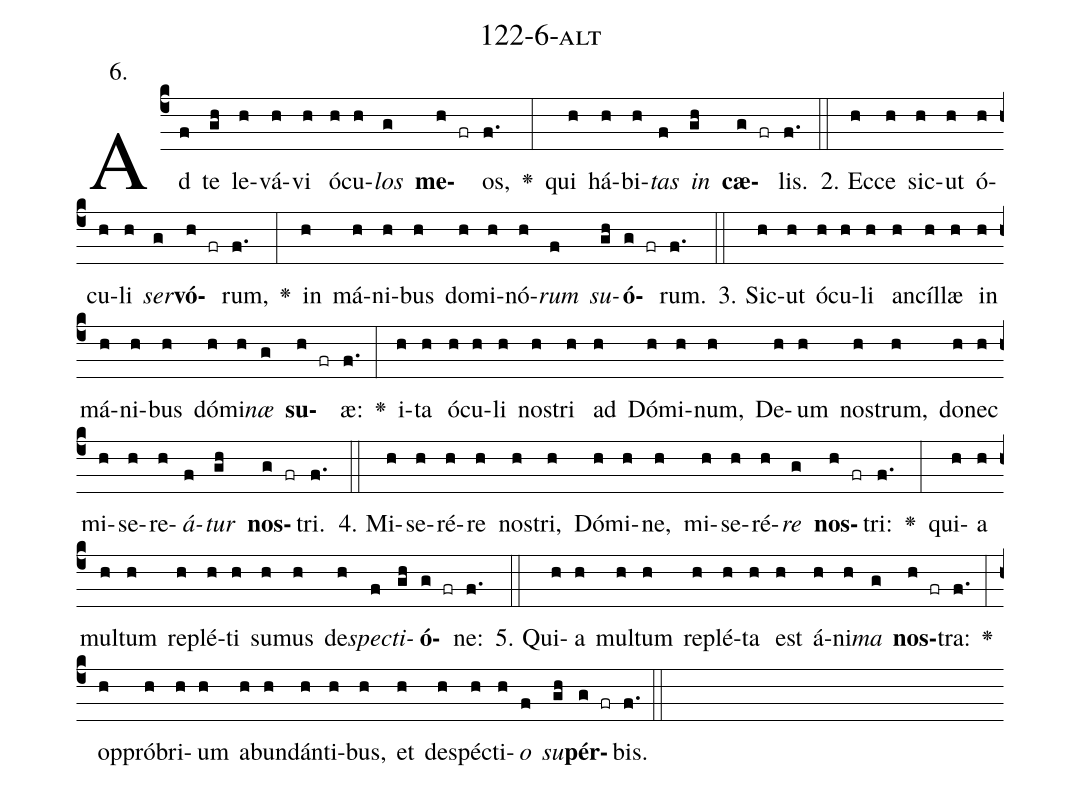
name: 122-6-alt;
annotation: 6.;
%%
(c4)Ad(f) te(gh) le(h)vá(h)vi(h) ó(h)cu(h)<i>los</i>(g) <b>me</b>(h fr)os,(f.) <v>\greheightstar</v>(:) qui(h) há(h)bi(h)<i>tas</i>(f) <i>in</i>(gh) <b>cæ</b>(g fr)lis.(f.) (::)
2. Ec(h)ce(h) sic(h)ut(h) ó(h)cu(h)li(h) <i>ser</i>(g)<b>vó</b>(h fr)rum,(f.) <v>\greheightstar</v>(:) in(h) má(h)ni(h)bus(h) do(h)mi(h)nó(h)<i>rum</i>(f) <i>su</i>(gh)<b>ó</b>(g fr)rum.(f.) (::)
3. Sic(h)ut(h) ó(h)cu(h)li(h) an(h)cíl(h)læ(h) in(h) má(h)ni(h)bus(h) dó(h)mi(h)<i>næ</i>(g) <b>su</b>(h fr)æ:(f.) <v>\greheightstar</v>(:) i(h)ta(h) ó(h)cu(h)li(h) nos(h)tri(h) ad(h) Dó(h)mi(h)num,(h) De(h)um(h) nos(h)trum,(h) do(h)nec(h) mi(h)se(h)re(h)<i>á</i>(f)<i>tur</i>(gh) <b>nos</b>(g fr)tri.(f.) (::)
4. Mi(h)se(h)ré(h)re(h) nos(h)tri,(h) Dó(h)mi(h)ne,(h) mi(h)se(h)ré(h)<i>re</i>(g) <b>nos</b>(h fr)tri:(f.) <v>\greheightstar</v>(:) qui(h)a(h) mul(h)tum(h) re(h)plé(h)ti(h) su(h)mus(h) de(h)<i>spec</i>(f)<i>ti</i>(gh)<b>ó</b>(g fr)ne:(f.) (::)
5. Qui(h)a(h) mul(h)tum(h) re(h)plé(h)ta(h) est(h) á(h)ni(h)<i>ma</i>(g) <b>nos</b>(h fr)tra:(f.) <v>\greheightstar</v>(:) op(h)pró(h)bri(h)um(h) ab(h)un(h)dán(h)ti(h)bus,(h) et(h) de(h)spéc(h)ti(h)<i>o</i>(f) <i>su</i>(gh)<b>pér</b>(g fr)bis.(f.) (::)
